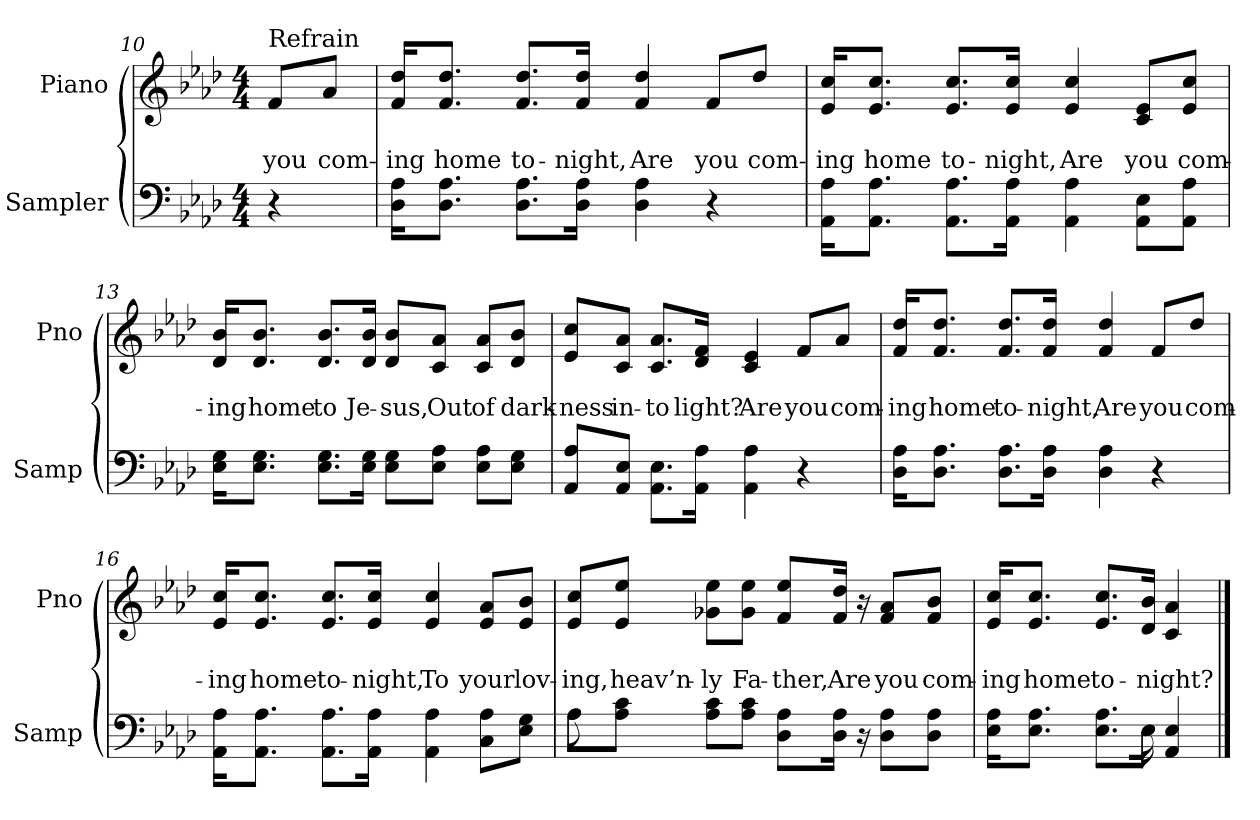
**kern	**kern	**text	**text
*part2	*part1	*part1	*part1
*staff2	*staff1	*staff1	*staff1
*I"Sampler	*I"Piano	*	*
*I'Samp	*I'Pno	*	*
*clefF4	*clefG2	*	*
*k[b-e-a-d-]	*k[b-e-a-d-]	*	*
*A-:	*A-:	*	*
*M4/4	*M4/4	*	*
=10	=10	=10	=10
!	!LO:TX:t=Refrain	!	!
4r	8f/L	.	you
.	8a-/J	.	com-
=11	=11	=11	=11
16D-\ 16A-\KL	16f/ 16dd-/KL	.	-ing
8.D-\ 8.A-\J	8.f/ 8.dd-/J	.	home
8.D-\ 8.A-\L	8.f/ 8.dd-/L	.	to-
16D-\ 16A-\Jk	16f/ 16dd-/Jk	.	-night,
4D- 4A-	4f 4dd-	.	Are
4r	8f/L	.	you
.	8dd-/J	.	com-
=12	=12	=12	=12
16AA-\ 16A-\KL	16e-/ 16cc/KL	.	-ing
8.AA-\ 8.A-\J	8.e-/ 8.cc/J	.	home
8.AA-\ 8.A-\L	8.e-/ 8.cc/L	.	to-
16AA-\ 16A-\Jk	16e-/ 16cc/Jk	.	-night,
4AA- 4A-	4e- 4cc	.	Are
8AA-\ 8E-\L	8c/ 8e-/L	.	you
8AA-\ 8A-\J	8e-/ 8cc/J	.	com-
=13	=13	=13	=13
16E-\ 16G\KL	16d-/ 16b-/KL	.	-ing
8.E-\ 8.G\J	8.d-/ 8.b-/J	.	home
8.E-\ 8.G\L	8.d-/ 8.b-/L	.	to
16E-\ 16G\Jk	16d-/ 16b-/Jk	.	Je-
8E-\ 8G\L	8d-/ 8b-/L	.	-sus,
8E-\ 8A-\J	8c/ 8a-/J	.	Out
8E-\ 8A-\L	8c/ 8a-/L	.	of
8E-\ 8G\J	8d-/ 8b-/J	.	dark-
=14	=14	=14	=14
8AA-/ 8A-/L	8e-/ 8cc/L	.	-ness
8AA-/ 8E-/J	8c/ 8a-/J	.	in-
8.AA-\ 8.E-\L	8.c/ 8.a-/L	.	-to
16AA-\ 16A-\Jk	16d-/ 16f/Jk	.	light?
4AA- 4A-	4c 4e-	.	Are
4r	8f/L	.	you
.	8a-/J	.	com-
=15	=15	=15	=15
16D-\ 16A-\KL	16f/ 16dd-/KL	.	-ing
8.D-\ 8.A-\J	8.f/ 8.dd-/J	.	home
8.D-\ 8.A-\L	8.f/ 8.dd-/L	.	to-
16D-\ 16A-\Jk	16f/ 16dd-/Jk	.	-night,
4D- 4A-	4f 4dd-	.	Are
4r	8f/L	.	you
.	8dd-/J	.	com-
=16	=16	=16	=16
16AA-\ 16A-\KL	16e-/ 16cc/KL	.	-ing
8.AA-\ 8.A-\J	8.e-/ 8.cc/J	.	home
8.AA-\ 8.A-\L	8.e-/ 8.cc/L	.	to-
16AA-\ 16A-\Jk	16e-/ 16cc/Jk	.	-night,
4AA- 4A-	4e- 4cc	.	To
8C\ 8A-\L	8e-/ 8a-/L	.	your
8E-\ 8G\J	8e-/ 8b-/J	.	lov-
=17	=17	=17	=17
*^	*	*	*
8A-\L	8A-	8e-/ 8cc/L	.	-ing,
8A-\ 8c\J	2..ryy	8e-/ 8ee-/J	.	heav’n-
8A-\ 8c\L	.	8g-X\ 8ee-\L	.	-ly
8A-\ 8c\J	.	8g-\ 8ee-\J	.	Fa-
8D-\ 8A-\L	.	8f/ 8ee-/L	.	-ther,
16D-\ 16A-\Jk	.	16f/ 16dd-/Jk	.	Are
16r	.	16r	.	.
8D-\ 8A-\L	.	8f/ 8a-/L	.	you
8D-\ 8A-\J	.	8f/ 8b-/J	.	com-
=18	=18	=18	=18	=18
16E-\ 16A-\KL	4..ryy	16e-/ 16cc/KL	.	-ing
8.E-\ 8.A-\J	.	8.e-/ 8.cc/J	.	home
8.E-\ 8.A-\L	.	8.e-/ 8.cc/L	.	to-
16E-\Jk	16E-	16d-/ 16b-/Jk	.	-night?
4AA- 4E-	4ryy	4c 4a-	.	.
*v	*v	*	*	*
==	==	==	==
*-	*-	*-	*-
